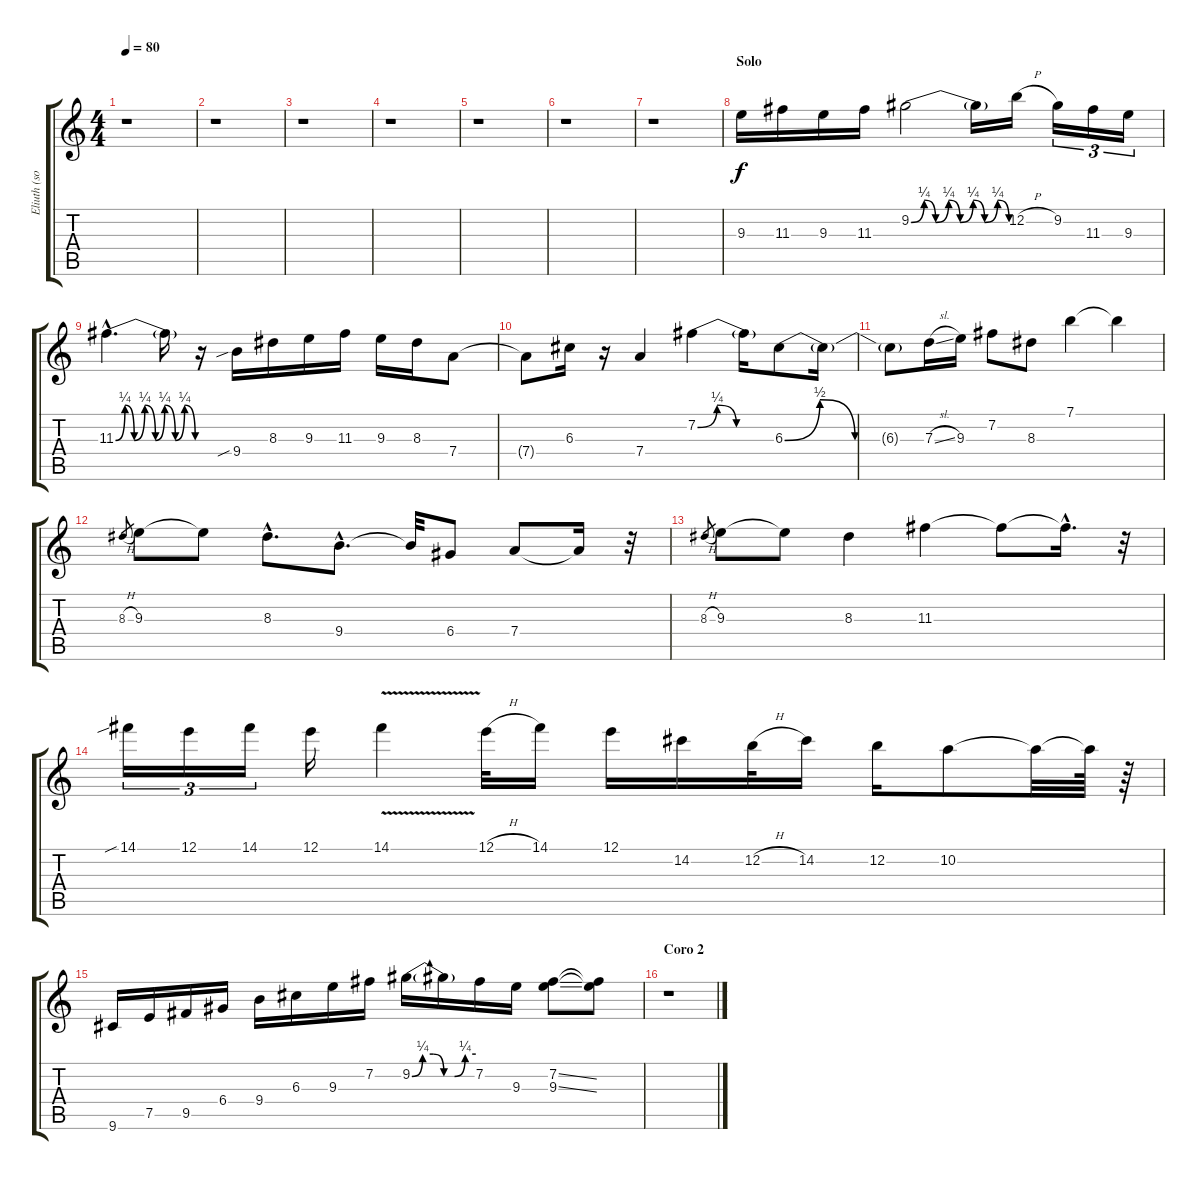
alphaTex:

\track ("Eliuth (solo)" "Eliuth (so") {instrument overdrivenguitar}
\staff {score tabs}
\tuning (E4 B3 G3 D3 A2 E2) {hide}
\ts (4 4)
\tempo 80
\clef g2
\ks c
r.1{dy f} |
r.1 |
r.1 |
r.1 |
r.1 |
r.1 |
r.1 |
\section ("" "Solo")
9.3.16 11.3.16 9.3.16 11.3.16 9.2{be (custom 0 0 8 1 15 0 23 1 30 0 38 1 45 0 53 1 60 0)}.2 9.2{t}.16 12.2{h}.16 9.2.16{tu (3 2)} 11.3.16{tu (3 2)} 9.3.16{tu (3 2)} |
11.3{be (custom 0 0 7 1 14 0 22 1 30 0 37 1 45 0 52 1 60 0) hac}.4{d} 11.3{t}.16 r.16 9.4{sib}.16 8.3.16 9.3.16 11.3.16 9.3.16 8.3.16 7.4.8 |
7.4{t}.8 6.3.16 r.16 7.4.4 7.2{be (custom 0 0 15 1 30 0 45 0 60 0)}.4 7.2{t}.16 6.3{be (custom 0 0 15 2 30 0 45 0 60 0)}.8 6.3{t}.16 |
6.3{t}.8 7.3{sl}.16 9.3.16 7.2.8 8.3.8 7.1.4 7.1{t}.4 |
8.3{h}.8{gr} 9.3.8 9.3{t}.8 8.3{hac}.8{d} 9.4{hac}.8{d} 9.4{t}.32 6.4.8 7.4.8 7.4{t}.16 r.32 |
8.3{h}.8{gr} 9.3.8 9.3{t}.8 8.3.4 11.3.4 11.3{t}.8 11.3{hac t}.16{d} r.32{balance 8} |
14.1{sib}.16{tu (3 2)} 12.1.16{tu (3 2)} 14.1.16{tu (3 2)} 12.1.16 14.1{v}.4 12.1{h}.32 14.1.16 12.1.16 14.2.16 12.2{h}.32 14.2.16 12.2.16 10.2.8 10.2{t}.32 10.2{t}.64 r.64 |
9.6.16 7.5.16 9.5.16 6.4.16 9.4.16 6.3.16 9.3.16 7.2.16 9.2{be (custom 0 0 10 1 20 1 30 0 40 0 50 1 60 1)}.16 9.2{t}.16 7.2.16 9.3.16 (7.2{ss} 9.3{ss}).8 (7.2{t} 9.3{t}).8 |
\section ("" "Coro 2")
r.1
